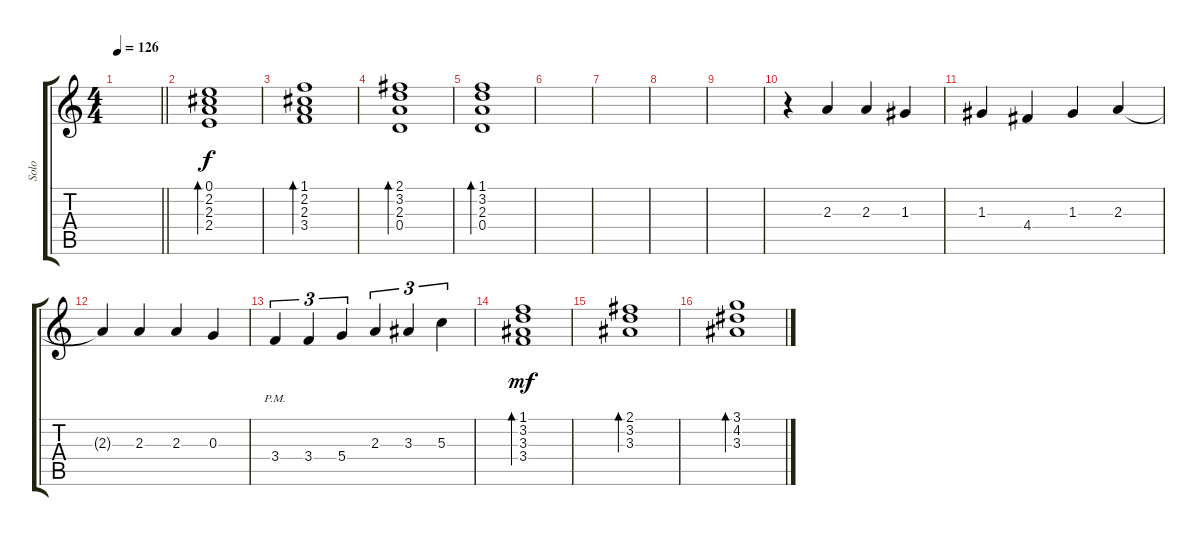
\track ("Solo" "Solo") {instrument electricguitarjazz}
\staff {score tabs}
\tuning (E4 B3 G3 D3 A2 E2) {hide}
\ts (4 4)
\tempo 126
\clef g2
\barLineRight lightlight
\ks c
|
\section ("" "")
(0.1 2.2 2.3 2.4).1{bd 120} |
(1.1 2.2 2.3 3.4).1{bd 120} |
(2.1 3.2 2.3 0.4).1{bd 120} |
(1.1 3.2 2.3 0.4).1{bd 120} |
|
|
|
|
r.4 2.3.4{dy f} 2.3.4 1.3.4 |
1.3.4 4.4.4 1.3.4 2.3.4 |
2.3{t}.4 2.3.4 2.3.4 0.3.4 |
3.4{pm}.4{tu (3 2)} 3.4.4{tu (3 2)} 5.4.4{tu (3 2)} 2.3.4{tu (3 2)} 3.3.4{tu (3 2)} 5.3.4{tu (3 2)} |
(1.1 3.2 3.3 3.4).1{bd 120 dy mf} |
(2.1 3.2 3.3).1{bd 120} |
(3.1 4.2 3.3).1{bd 120}
